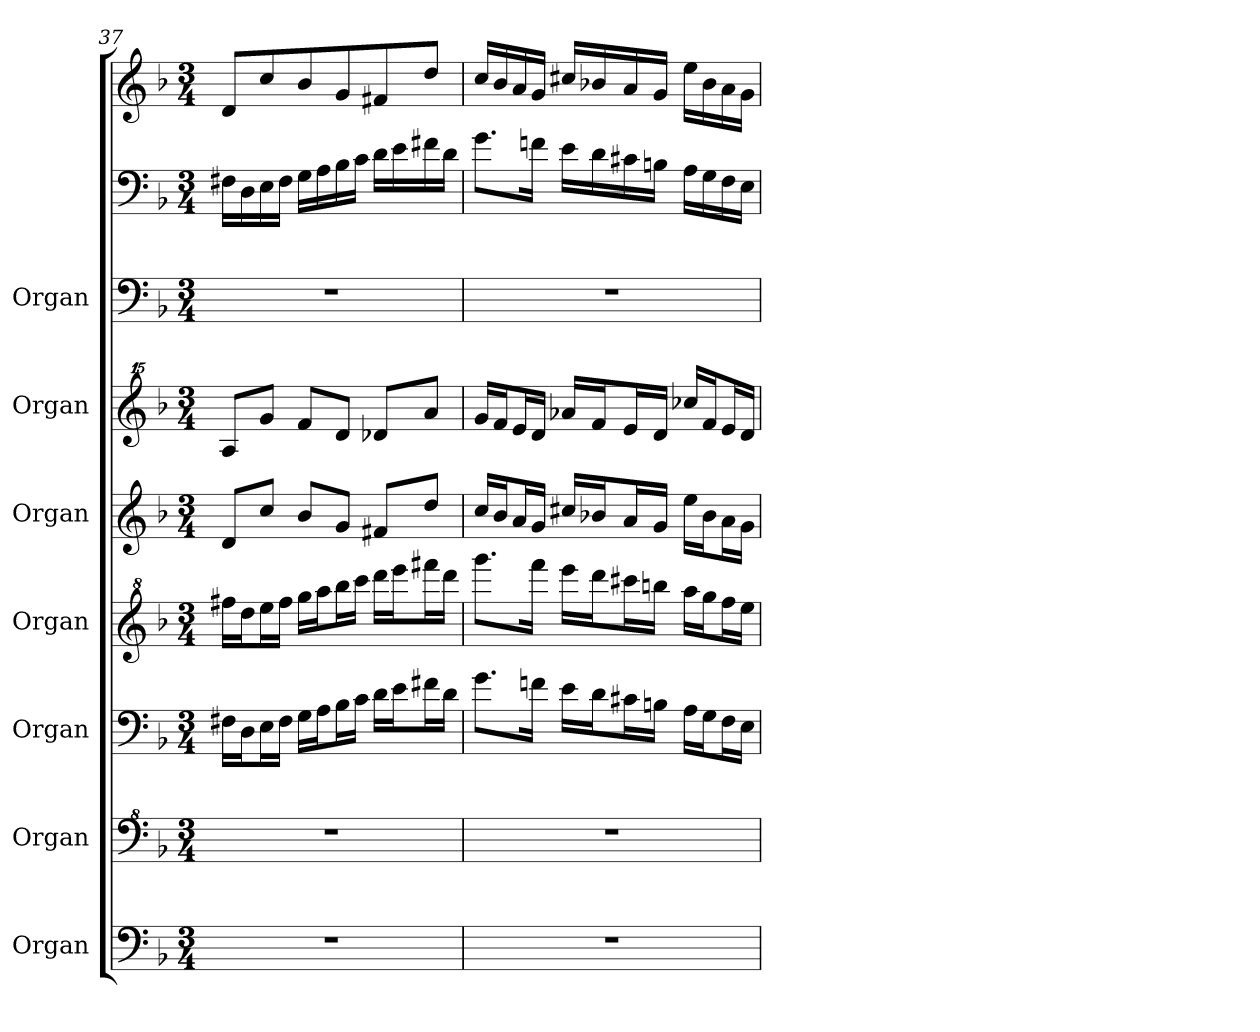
**kern	**kern	**kern	**kern	**kern	**kern	**kern	**kern	**kern
*part7	*part6	*part5	*part4	*part3	*part2	*part1	*part1	*part1
*staff9	*staff8	*staff7	*staff6	*staff5	*staff4	*staff3	*staff2	*staff1
*I"Organ	*I"Organ	*I"Organ	*I"Organ	*I"Organ	*I"Organ	*I"Organ	*	*
*	*I'Org.	*	*	*	*	*	*	*
*clefF4	*clefF^4	*clefF4	*clefG^2	*clefG2	*clefG^^2	*clefF4	*clefF4	*clefG2
*k[b-]	*k[b-]	*k[b-]	*k[b-]	*k[b-]	*k[b-]	*k[b-]	*k[b-]	*k[b-]
*M3/4	*M3/4	*M3/4	*M3/4	*M3/4	*M3/4	*M3/4	*M3/4	*M3/4
=37	=37	=37	=37	=37	=37	=37	=37	=37
2.r	2.r	16F#X\LL	16fff#X\LL	8d/L	8aa/L	2.r	16F#X\LL	8d/L
.	.	16D\J	16ddd\J	.	.	.	16D\	.
.	.	16E\L	16eee\L	8cc/J	8ggg/J	.	16E\	8cc/
.	.	16F#\JJ	16fff#\JJ	.	.	.	16F#\JJ	.
.	.	16G\LL	16ggg\LL	8b-/L	8fff/L	.	16G\LL	8b-/
.	.	16A\J	16aaa\J	.	.	.	16A\	.
.	.	16B-\L	16bbb-\L	8g/J	8ddd/J	.	16B-\	8g/
.	.	16c\JJ	16cccc\JJ	.	.	.	16c\JJ	.
.	.	16d\LL	16dddd\LL	8f#X/L	8ddd-X/L	.	16d\LL	8f#X/
.	.	16e\J	16eeee\J	.	.	.	16e\	.
.	.	16f#X\L	16ffff#X\L	8dd/J	8aaa/J	.	16f#X\	8dd/J
.	.	16d\JJ	16dddd\JJ	.	.	.	16d\JJ	.
=38	=38	=38	=38	=38	=38	=38	=38	=38
2.r	2.r	8.g\L	8.gggg\L	16cc/LL	16ggg/LL	2.r	8.g\L	16cc/LL
.	.	.	.	16b-/J	16fff/J	.	.	16b-/
.	.	.	.	16a/L	16eee/L	.	.	16a/
.	.	16fn\Jk	16ffff\Jk	16g/JJ	16ddd/JJ	.	16fn\Jk	16g/JJ
.	.	16e\LL	16eeee\LL	16cc#X/LL	16aaa-X/LL	.	16e\LL	16cc#X/LL
.	.	16d\J	16dddd\J	16b-X/J	16fff/J	.	16d\	16b-X/
.	.	16c#X\L	16cccc#X\L	16a/L	16eee/L	.	16c#X\	16a/
.	.	16Bn\JJ	16bbbn\JJ	16g/JJ	16ddd/JJ	.	16Bn\JJ	16g/JJ
.	.	16A\LL	16aaa\LL	16ee\LL	16cccc-X/LL	.	16A\LL	16ee\LL
.	.	16G\J	16ggg\J	16b-\J	16fff/J	.	16G\	16b-\
.	.	16F\L	16fff\L	16a\L	16eee/L	.	16F\	16a\
.	.	16E\JJ	16eee\JJ	16g\JJ	16ddd/JJ	.	16E\JJ	16g\JJ
=	=	=	=	=	=	=	=	=
*-	*-	*-	*-	*-	*-	*-	*-	*-
